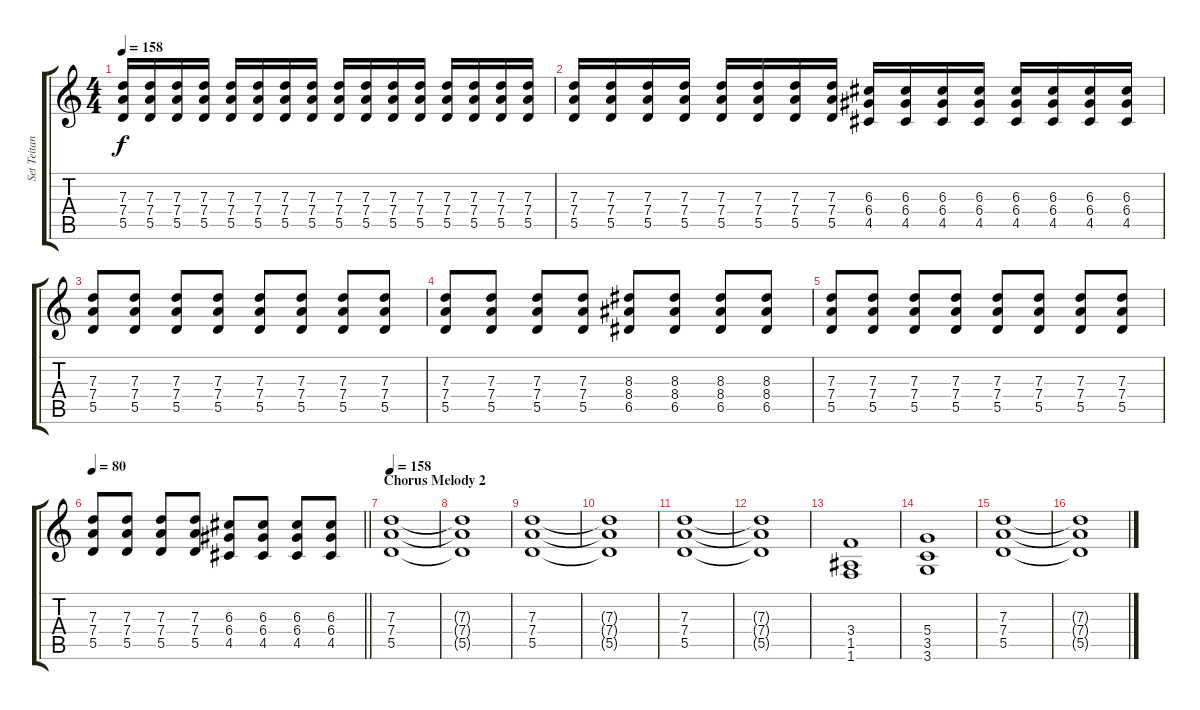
\track ("Set Teitan" "Set Teitan") {instrument distortionguitar}
\staff {score tabs}
\tuning (E4 B3 G3 D3 A2 E2) {hide}
\ts (4 4)
\tempo 158
\clef g2
\ks c
(7.3 7.4 5.5).16{dy f} (7.3 7.4 5.5).16 (7.3 7.4 5.5).16 (7.3 7.4 5.5).16 (7.3 7.4 5.5).16 (7.3 7.4 5.5).16 (7.3 7.4 5.5).16 (7.3 7.4 5.5).16 (7.3 7.4 5.5).16 (7.3 7.4 5.5).16 (7.3 7.4 5.5).16 (7.3 7.4 5.5).16 (7.3 7.4 5.5).16 (7.3 7.4 5.5).16 (7.3 7.4 5.5).16 (7.3 7.4 5.5).16 |
(7.3 7.4 5.5).16 (7.3 7.4 5.5).16 (7.3 7.4 5.5).16 (7.3 7.4 5.5).16 (7.3 7.4 5.5).16 (7.3 7.4 5.5).16 (7.3 7.4 5.5).16 (7.3 7.4 5.5).16 (6.3 6.4 4.5).16 (6.3 6.4 4.5).16 (6.3 6.4 4.5).16 (6.3 6.4 4.5).16 (6.3 6.4 4.5).16 (6.3 6.4 4.5).16 (6.3 6.4 4.5).16 (6.3 6.4 4.5).16 |
(7.3 7.4 5.5).8 (7.3 7.4 5.5).8 (7.3 7.4 5.5).8 (7.3 7.4 5.5).8 (7.3 7.4 5.5).8 (7.3 7.4 5.5).8 (7.3 7.4 5.5).8 (7.3 7.4 5.5).8 |
(7.3 7.4 5.5).8 (7.3 7.4 5.5).8 (7.3 7.4 5.5).8 (7.3 7.4 5.5).8 (8.3 8.4 6.5).8 (8.3 8.4 6.5).8 (8.3 8.4 6.5).8 (8.3 8.4 6.5).8 |
(7.3 7.4 5.5).8 (7.3 7.4 5.5).8 (7.3 7.4 5.5).8 (7.3 7.4 5.5).8 (7.3 7.4 5.5).8 (7.3 7.4 5.5).8 (7.3 7.4 5.5).8 (7.3 7.4 5.5).8 |
\tempo 80
\barLineRight lightlight
(7.3 7.4 5.5).8 (7.3 7.4 5.5).8 (7.3 7.4 5.5).8 (7.3 7.4 5.5).8 (6.3 6.4 4.5).8 (6.3 6.4 4.5).8 (6.3 6.4 4.5).8 (6.3 6.4 4.5).8 |
\section ("" "Chorus Melody 2")
\tempo 158
(7.3 7.4 5.5).1 |
(7.3{t} 7.4{t} 5.5{t}).1 |
(7.3 7.4 5.5).1 |
(7.3{t} 7.4{t} 5.5{t}).1 |
(7.3 7.4 5.5).1 |
(7.3{t} 7.4{t} 5.5{t}).1 |
(3.4 1.5 1.6).1 |
(5.4 3.5 3.6).1 |
(7.3 7.4 5.5).1 |
(7.3{t} 7.4{t} 5.5{t}).1
